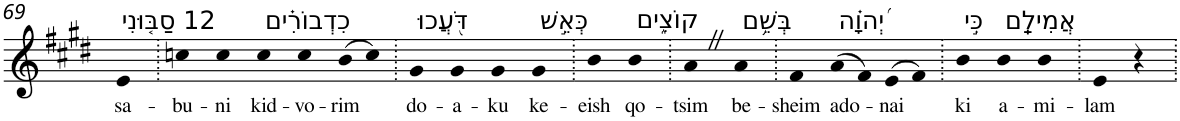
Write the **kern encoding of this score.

**kern	**text
*part1	*part1
*staff1	*staff1
*I"Piano	*
*I'Pno	*
!!LO:PB:g=z
*clefG2	*
*k[f#c#g#d#]	*
*E:	*
=69	=69
!LO:TX:a:t=12 סַבּ֤וּנִי	!
!	!LO:LY:b
4e	sa-
=70.	=70.
!	!LO:LY:b
4ccn	-bu-
!	!LO:LY:b
4cc	-ni
!LO:TX:a:t=כִדְבוֹרִ֗ים	!
!	!LO:LY:b
4cc	kid-
!	!LO:LY:b
4cc	-vo-
!	!LO:LY:b
(>8b	-rim
8cc)	.
=71.	=71.
!LO:TX:a:t=דֹּ֭עֲכוּ	!
!	!LO:LY:b
4g#	do-
!	!LO:LY:b
4g#	-a-
!	!LO:LY:b
4g#	-ku
!LO:TX:a:t=כְּאֵ֣שׁ	!
!	!LO:LY:b
4g#	ke-
=72.	=72.
!	!LO:LY:b
4b	-eish
!LO:TX:a:t=קוֹצִ֑ים	!
!	!LO:LY:b
4b	qo-
=73.	=73.
!	!LO:LY:b
4aZ	-tsim
!LO:TX:a:t=בְּשֵׁ֥ם	!
!	!LO:LY:b
4a	be-
=74.	=74.
!	!LO:LY:b
4f#	-sheim
!LO:TX:a:t=יְ֝הוָ֗ה	!
!	!LO:LY:b
(>8a	ado-
8f#)	.
!	!LO:LY:b
(>8e	-nai
8f#)	.
=75.	=75.
!LO:TX:a:t=כִּ֣י	!
!	!LO:LY:b
4b	ki
!LO:TX:a:t=אֲמִילַֽם	!
!	!LO:LY:b
4b	a-
!	!LO:LY:b
4b	-mi-
=76.	=76.
!	!LO:LY:b
4e	-lam
4r	.
=.	=.
*-	*-
